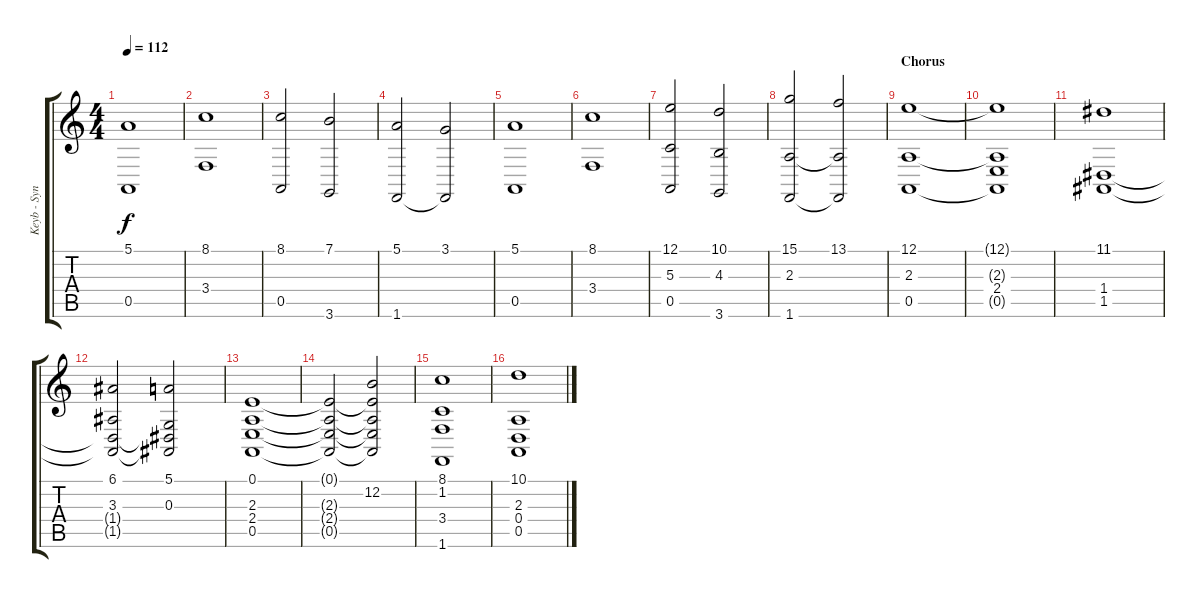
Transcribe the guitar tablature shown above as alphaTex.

\track ("Keyb - Synth String" "Keyb - Syn") {instrument stringensemble1}
\staff {score tabs}
\tuning (E4 B3 G3 D3 A2 E2) {hide}
\ts (4 4)
\tempo 112
\clef g2
\ks c
(5.1 0.5).1{dy f} |
(8.1 3.4).1 |
(8.1 0.5).2 (7.1 3.6).2 |
(5.1 1.6).2 (3.1 1.6{t}).2 |
(5.1 0.5).1 |
(8.1 3.4).1 |
(12.1 5.3 0.5).2 (10.1 4.3 3.6).2 |
(15.1 2.3 1.6).2 (13.1 2.3{t} 1.6{t}).2 |
\section ("" "Chorus")
(12.1 2.3 0.5).1 |
(12.1{t} 2.3{t} 2.4 0.5{t}).1 |
(11.1 1.4 1.5).1 |
(6.1 3.3 1.4{t} 1.5{t}).2 (5.1 0.3 1.4{t} 1.5{t}).2 |
(0.1 2.3 2.4 0.5).1 |
(0.1{t} 2.3{t} 2.4{t} 0.5{t}).2 (0.1{t} 12.2 2.3{t} 2.4{t} 0.5{t}).2 |
(8.1 1.2 3.4 1.6).1{volume 3} |
(10.1 2.3 0.4 0.5).1
